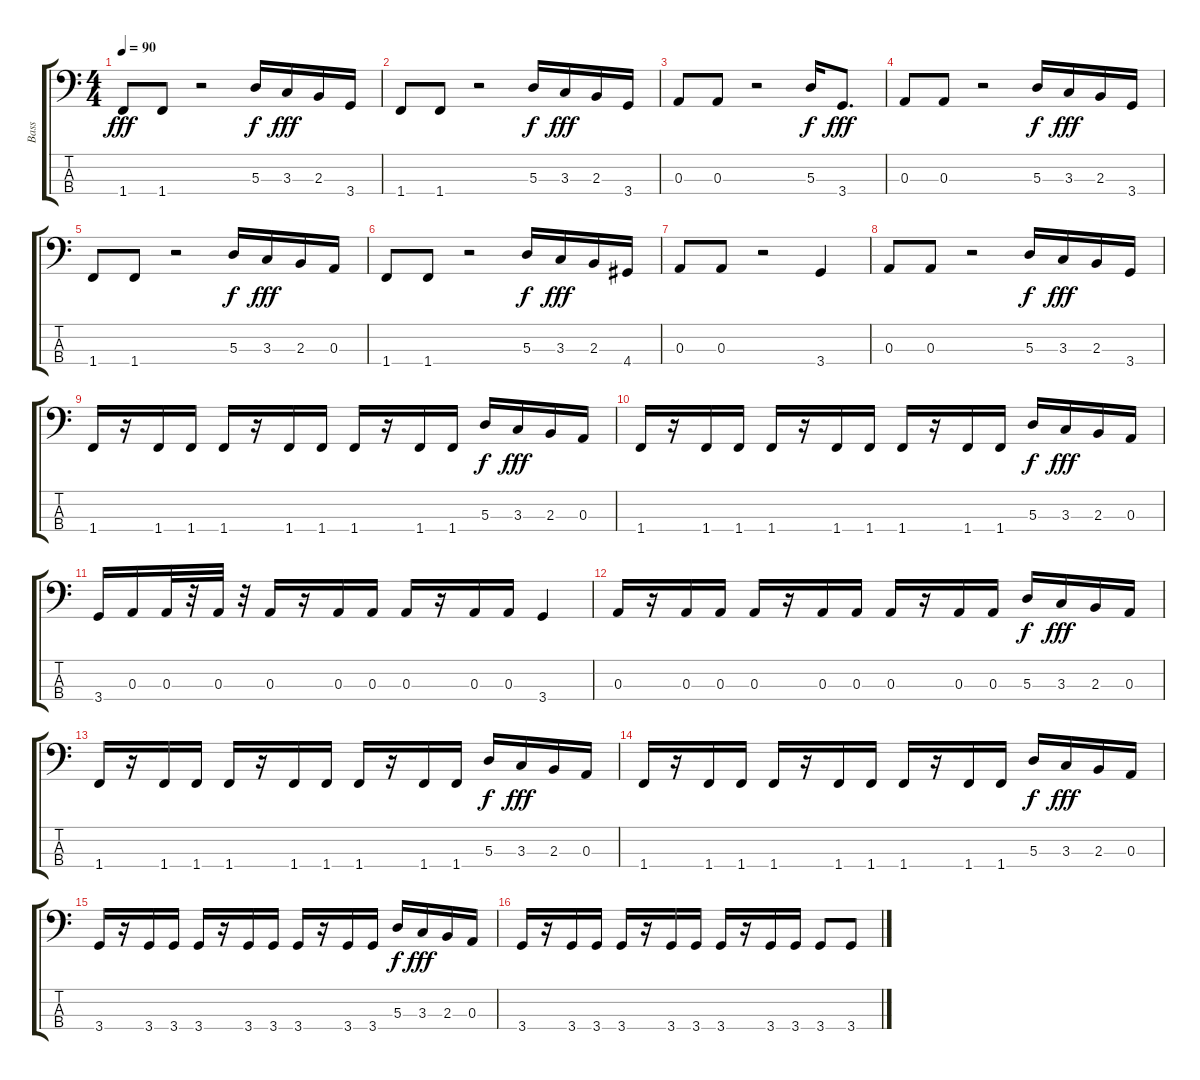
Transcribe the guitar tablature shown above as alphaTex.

\track ("Bass" "Bass") {instrument electricbassfinger}
\staff {score tabs}
\tuning (G2 D2 A1 E1) {hide}
\ts (4 4)
\tempo 90
\clef f4
\ks c
1.4.8{dy fff} 1.4.8 r.2 5.3.16{dy f} 3.3.16{dy fff} 2.3.16 3.4.16 |
1.4.8 1.4.8 r.2 5.3.16{dy f} 3.3.16{dy fff} 2.3.16 3.4.16 |
0.3.8 0.3.8 r.2 5.3.16{dy f} 3.4.8{d dy fff} |
0.3.8 0.3.8 r.2 5.3.16{dy f} 3.3.16{dy fff} 2.3.16 3.4.16 |
1.4.8 1.4.8 r.2 5.3.16{dy f} 3.3.16{dy fff} 2.3.16 0.3.16 |
1.4.8 1.4.8 r.2 5.3.16{dy f} 3.3.16{dy fff} 2.3.16 4.4.16 |
0.3.8 0.3.8 r.2 3.4.4 |
0.3.8 0.3.8 r.2 5.3.16{dy f} 3.3.16{dy fff} 2.3.16 3.4.16 |
1.4.16 r.16 1.4.16 1.4.16 1.4.16 r.16 1.4.16 1.4.16 1.4.16 r.16 1.4.16 1.4.16 5.3.16{dy f} 3.3.16{dy fff} 2.3.16 0.3.16 |
1.4.16 r.16 1.4.16 1.4.16 1.4.16 r.16 1.4.16 1.4.16 1.4.16 r.16 1.4.16 1.4.16 5.3.16{dy f} 3.3.16{dy fff} 2.3.16 0.3.16 |
3.4.16 0.3.16 0.3.32 r.32 0.3.32 r.32 0.3.16 r.16 0.3.16 0.3.16 0.3.16 r.16 0.3.16 0.3.16 3.4.4 |
0.3.16 r.16 0.3.16 0.3.16 0.3.16 r.16 0.3.16 0.3.16 0.3.16 r.16 0.3.16 0.3.16 5.3.16{dy f} 3.3.16{dy fff} 2.3.16 0.3.16 |
1.4.16 r.16 1.4.16 1.4.16 1.4.16 r.16 1.4.16 1.4.16 1.4.16 r.16 1.4.16 1.4.16 5.3.16{dy f} 3.3.16{dy fff} 2.3.16 0.3.16 |
1.4.16 r.16 1.4.16 1.4.16 1.4.16 r.16 1.4.16 1.4.16 1.4.16 r.16 1.4.16 1.4.16 5.3.16{dy f} 3.3.16{dy fff} 2.3.16 0.3.16 |
3.4.16 r.16 3.4.16 3.4.16 3.4.16 r.16 3.4.16 3.4.16 3.4.16 r.16 3.4.16 3.4.16 5.3.16{dy f} 3.3.16{dy fff} 2.3.16 0.3.16 |
3.4.16 r.16 3.4.16 3.4.16 3.4.16 r.16 3.4.16 3.4.16 3.4.16 r.16 3.4.16 3.4.16 3.4.8 3.4.8
